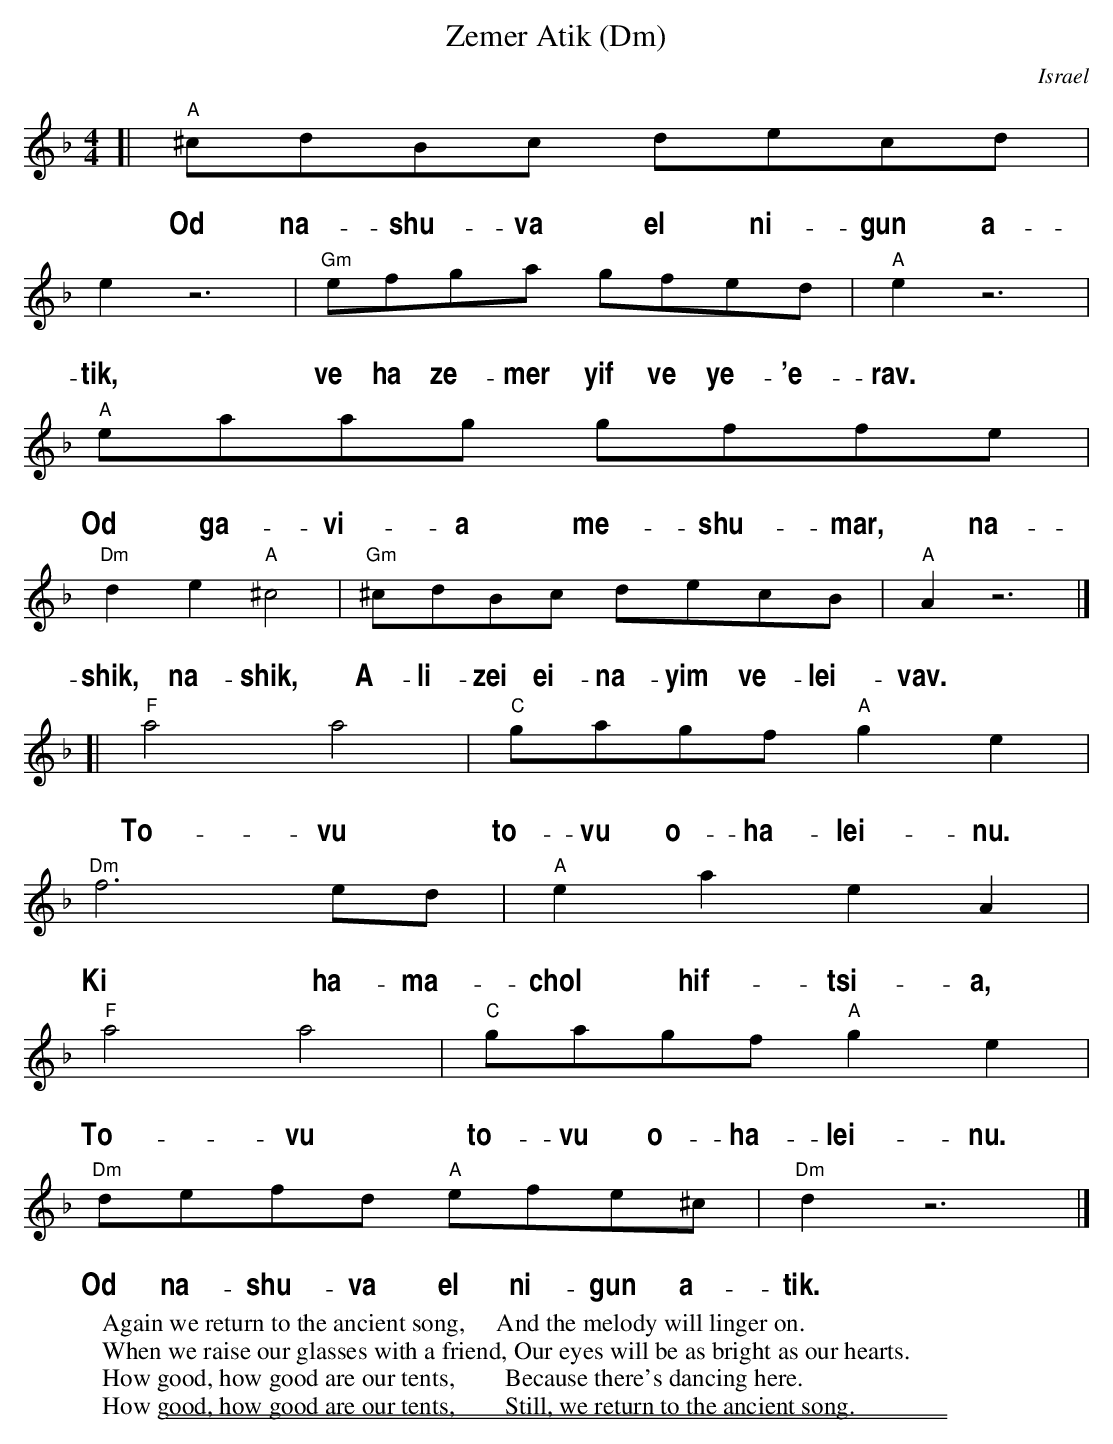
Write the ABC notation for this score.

X:1
T: Zemer Atik (Dm)
O: Israel
M: 4/4
L: 1/8
K: Dm
[| "A"^cdBc decd | e2 z6 | "Gm"efga gfed | "A"e2 z6 |
w: Od na-shu-va el ni-gun a-tik, ve ha ze-mer yif ve ye-'e-rav.
  "A"eaag gffe | "Dm"d2e2 "A"^c4 | "Gm"^cdBc decB | "A"A2 z6 |]
w: Od ga-vi-a me-shu-mar,~ na-shik, na-shik, A-li-zei ei-na-yim ve-lei-vav.
[| "F"a4 a4 | "C"gagf "A"g2e2 | "Dm"f6 ed | "A"e2a2 e2A2 |
w: To-vu to-vu o-ha-lei-nu. Ki ha-ma-chol hif-tsi-a,
  "F"a4 a4 | "C"gagf "A"g2e2 | "Dm"defd "A"efe^c | "Dm"d2 z6 |]
w: To-vu to-vu o-ha-lei-nu. Od na-shu-va el ni-gun a-tik.
W: Again we return to the ancient song,     And the melody will linger on.
W: When we raise our glasses with a friend, Our eyes will be as bright as our hearts.
W: How good, how good are our tents,        Because there's dancing here.
W: How good, how good are our tents,        Still, we return to the ancient song.
